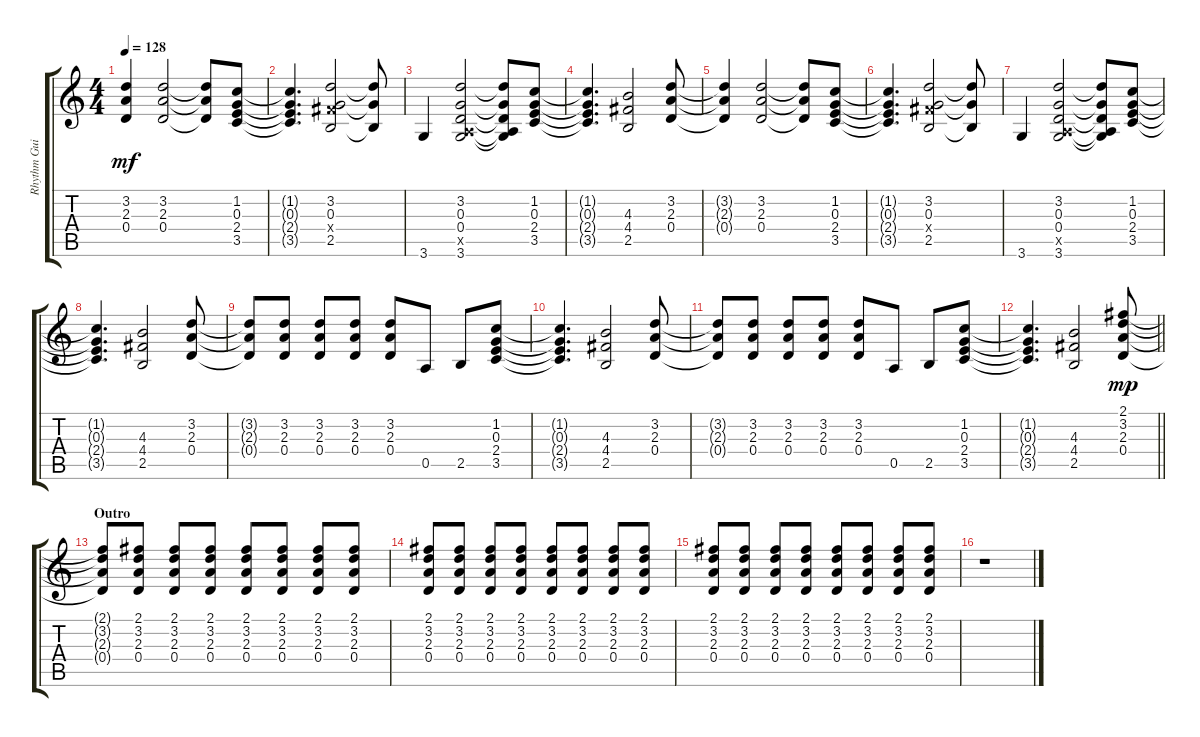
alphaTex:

\track ("Rhythm Guitar" "Rhythm Gui") {instrument overdrivenguitar}
\staff {score tabs}
\tuning (E4 B3 G3 D3 A2 E2) {hide}
\ts (4 4)
\tempo 128
\clef g2
\ks c
(3.2{t} 2.3{t} 0.4{t}).4{dy mf} (3.2 2.3 0.4).2 (3.2{t} 2.3{t} 0.4{t}).8 (1.2 0.3 2.4 3.5).8 |
(1.2{t} 0.3{t} 2.4{t} 3.5{t}).4{d} (3.2 0.3 4.4{x} 2.5).2 (3.2{t} 0.3{t} 2.5{t}).8 |
3.6.4 (3.2 0.3 0.4 0.5{x} 3.6).2 (3.2{t} 0.3{t} 0.4{t} 0.5{t} 3.6{t}).8 (1.2 0.3 2.4 3.5).8 |
(1.2{t} 0.3{t} 2.4{t} 3.5{t}).4{d} (4.3 4.4 2.5).2 (3.2 2.3 0.4).8 |
(3.2{t} 2.3{t} 0.4{t}).4 (3.2 2.3 0.4).2 (3.2{t} 2.3{t} 0.4{t}).8 (1.2 0.3 2.4 3.5).8 |
(1.2{t} 0.3{t} 2.4{t} 3.5{t}).4{d} (3.2 0.3 4.4{x} 2.5).2 (3.2{t} 0.3{t} 2.5{t}).8 |
3.6.4 (3.2 0.3 0.4 0.5{x} 3.6).2 (3.2{t} 0.3{t} 0.4{t} 0.5{t} 3.6{t}).8 (1.2 0.3 2.4 3.5).8 |
(1.2{t} 0.3{t} 2.4{t} 3.5{t}).4{d} (4.3 4.4 2.5).2 (3.2 2.3 0.4).8 |
(3.2{t} 2.3{t} 0.4{t}).8 (3.2 2.3 0.4).8 (3.2 2.3 0.4).8 (3.2 2.3 0.4).8 (3.2 2.3 0.4).8 0.5.8 2.5.8 (1.2 0.3 2.4 3.5).8 |
(1.2{t} 0.3{t} 2.4{t} 3.5{t}).4{d} (4.3 4.4 2.5).2 (3.2 2.3 0.4).8 |
(3.2{t} 2.3{t} 0.4{t}).8 (3.2 2.3 0.4).8 (3.2 2.3 0.4).8 (3.2 2.3 0.4).8 (3.2 2.3 0.4).8 0.5.8 2.5.8 (1.2 0.3 2.4 3.5).8 |
\barLineRight lightlight
(1.2{t} 0.3{t} 2.4{t} 3.5{t}).4{d} (4.3 4.4 2.5).2 (2.1 3.2 2.3 0.4).8{dy mp} |
\section ("" "Outro")
(2.1{t} 3.2{t} 2.3{t} 0.4{t}).8 (2.1 3.2 2.3 0.4).8 (2.1 3.2 2.3 0.4).8 (2.1 3.2 2.3 0.4).8 (2.1 3.2 2.3 0.4).8 (2.1 3.2 2.3 0.4).8 (2.1 3.2 2.3 0.4).8 (2.1 3.2 2.3 0.4).8 |
(2.1 3.2 2.3 0.4).8 (2.1 3.2 2.3 0.4).8 (2.1 3.2 2.3 0.4).8 (2.1 3.2 2.3 0.4).8 (2.1 3.2 2.3 0.4).8 (2.1 3.2 2.3 0.4).8 (2.1 3.2 2.3 0.4).8 (2.1 3.2 2.3 0.4).8 |
(2.1 3.2 2.3 0.4).8 (2.1 3.2 2.3 0.4).8 (2.1 3.2 2.3 0.4).8 (2.1 3.2 2.3 0.4).8 (2.1 3.2 2.3 0.4).8 (2.1 3.2 2.3 0.4).8 (2.1 3.2 2.3 0.4).8 (2.1 3.2 2.3 0.4).8 |
r.1
